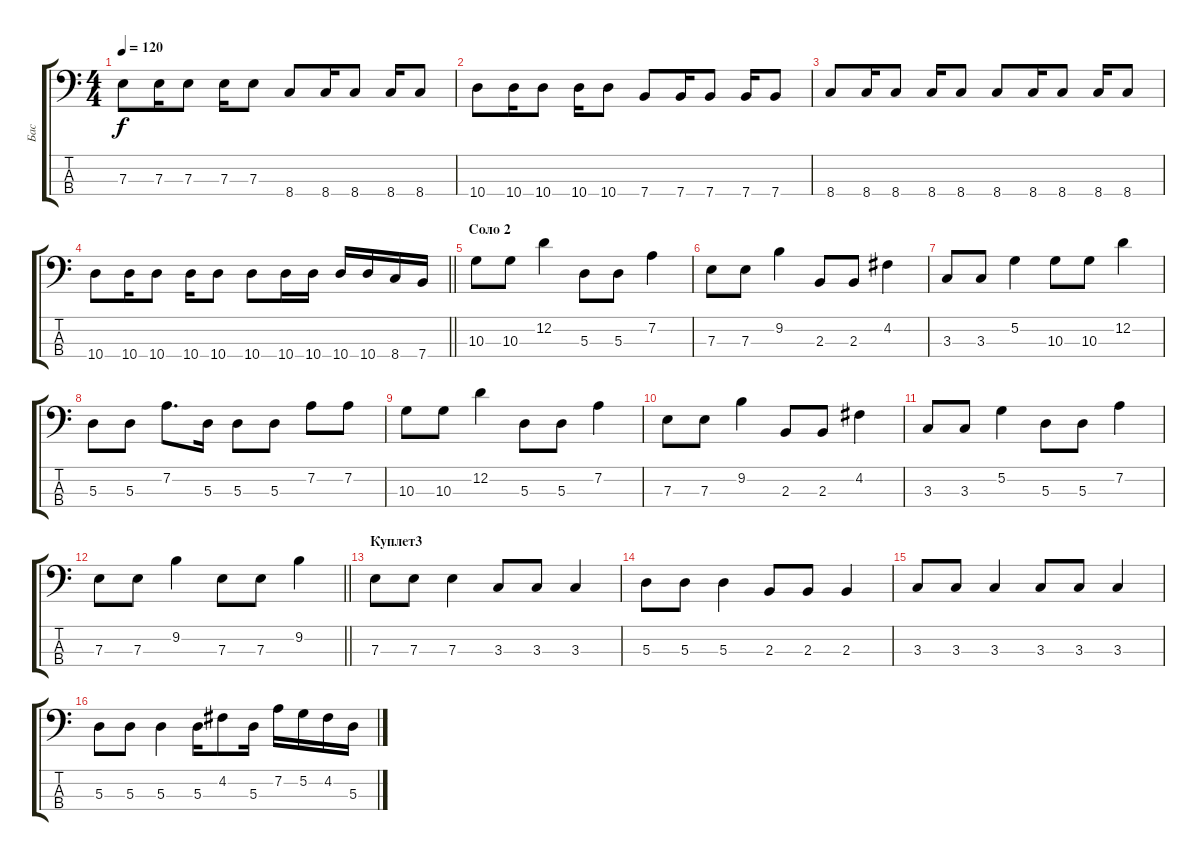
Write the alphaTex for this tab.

\track ("Бас" "Бас") {instrument electricbassfinger}
\staff {score tabs}
\tuning (G2 D2 A1 E1) {hide}
\ts (4 4)
\tempo 120
\clef f4
\ks c
7.3.8{dy f} 7.3.16 7.3.8 7.3.16 7.3.8 8.4.8 8.4.16 8.4.8 8.4.16 8.4.8 |
10.4.8 10.4.16 10.4.8 10.4.16 10.4.8 7.4.8 7.4.16 7.4.8 7.4.16 7.4.8 |
8.4.8 8.4.16 8.4.8 8.4.16 8.4.8 8.4.8 8.4.16 8.4.8 8.4.16 8.4.8 |
\barLineRight lightlight
10.4.8 10.4.16 10.4.8 10.4.16 10.4.8 10.4.8 10.4.16 10.4.16 10.4.16 10.4.16 8.4.16 7.4.16 |
\section ("" "Соло 2")
10.3.8 10.3.8 12.2.4 5.3.8 5.3.8 7.2.4 |
7.3.8 7.3.8 9.2.4 2.3.8 2.3.8 4.2.4 |
3.3.8 3.3.8 5.2.4 10.3.8 10.3.8 12.2.4 |
5.3.8 5.3.8 7.2.8{d} 5.3.16 5.3.8 5.3.8 7.2.8 7.2.8 |
10.3.8 10.3.8 12.2.4 5.3.8 5.3.8 7.2.4 |
7.3.8 7.3.8 9.2.4 2.3.8 2.3.8 4.2.4 |
3.3.8 3.3.8 5.2.4 5.3.8 5.3.8 7.2.4 |
\barLineRight lightlight
7.3.8 7.3.8 9.2.4 7.3.8 7.3.8 9.2.4 |
\section ("" "Куплет3")
7.3.8 7.3.8 7.3.4 3.3.8 3.3.8 3.3.4 |
5.3.8 5.3.8 5.3.4 2.3.8 2.3.8 2.3.4 |
3.3.8 3.3.8 3.3.4 3.3.8 3.3.8 3.3.4 |
5.3.8 5.3.8 5.3.4 5.3.16 4.2.8 5.3.16 7.2.16 5.2.16 4.2.16 5.3.16
